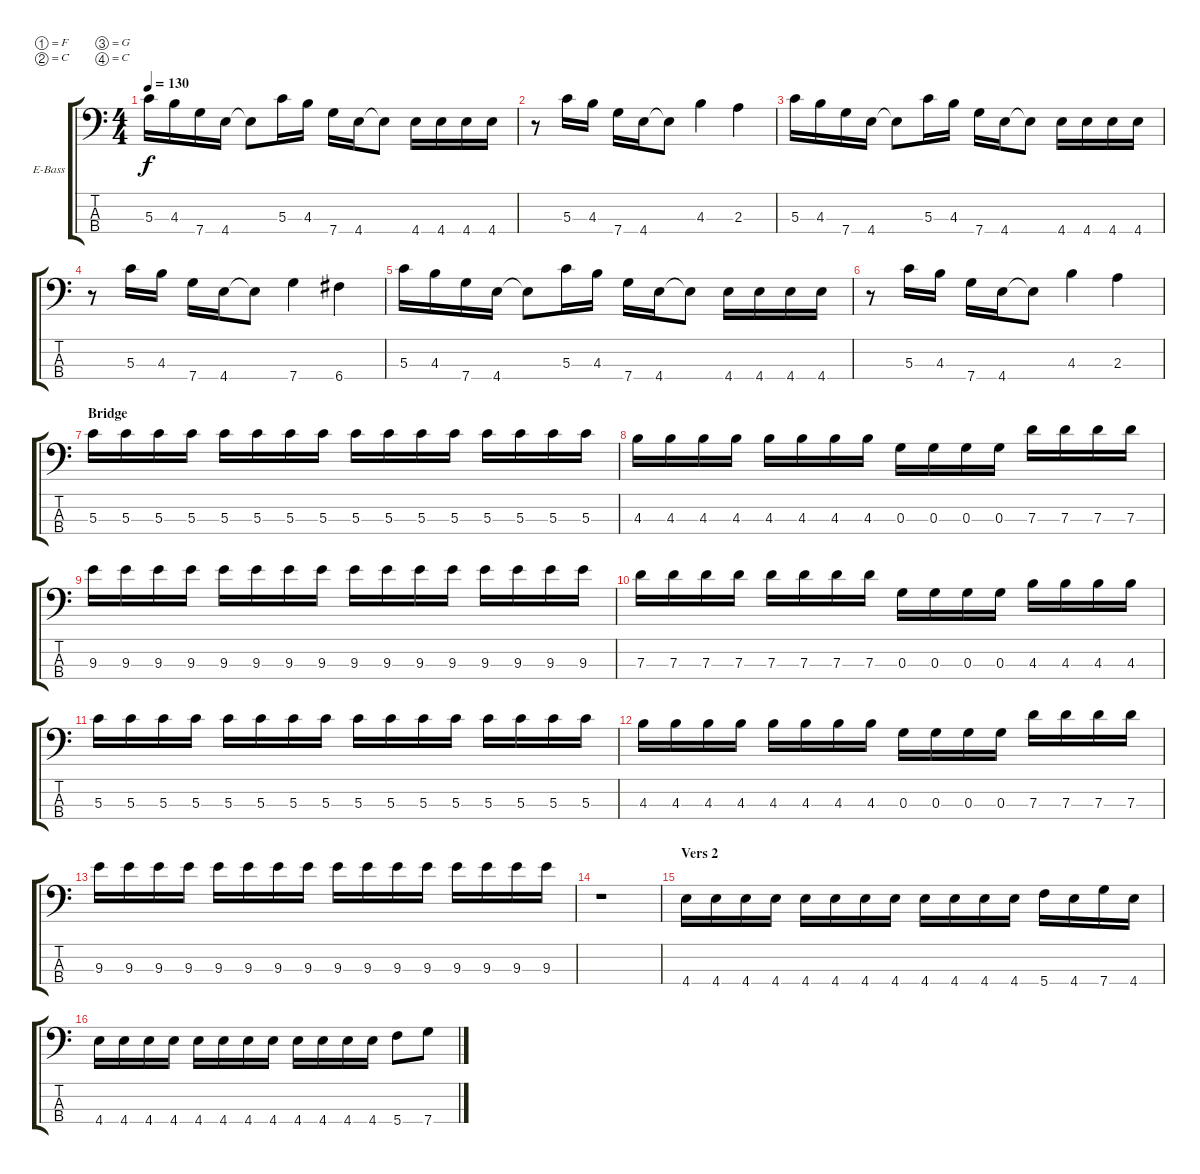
\bracketExtendMode groupsimilarinstruments
\firstSystemTrackNameOrientation horizontal
\otherSystemsTrackNameOrientation horizontal
\track ("Jason James " "E-Bass") {instrument electricbasspick}
\staff {score tabs}
\tuning (F3 C3 G2 C2)
\ts (4 4)
\tempo 130
\clef f4
\ks c
5.3.16{dy f} 4.3.16 7.4.16 4.4.16 4.4{t}.8 5.3.16 4.3.16 7.4.16 4.4.16 4.4{t}.8 4.4.16 4.4.16 4.4.16 4.4.16 |
r.8 5.3.16 4.3.16 7.4.16 4.4.16 4.4{t}.8 4.3.4 2.3.4 |
5.3.16 4.3.16 7.4.16 4.4.16 4.4{t}.8 5.3.16 4.3.16 7.4.16 4.4.16 4.4{t}.8 4.4.16 4.4.16 4.4.16 4.4.16 |
r.8 5.3.16 4.3.16 7.4.16 4.4.16 4.4{t}.8 7.4.4 6.4.4 |
5.3.16 4.3.16 7.4.16 4.4.16 4.4{t}.8 5.3.16 4.3.16 7.4.16 4.4.16 4.4{t}.8 4.4.16 4.4.16 4.4.16 4.4.16 |
r.8 5.3.16 4.3.16 7.4.16 4.4.16 4.4{t}.8 4.3.4 2.3.4 |
\section ("" "Bridge")
5.3.16 5.3.16 5.3.16 5.3.16 5.3.16 5.3.16 5.3.16 5.3.16 5.3.16 5.3.16 5.3.16 5.3.16 5.3.16 5.3.16 5.3.16 5.3.16 |
4.3.16 4.3.16 4.3.16 4.3.16 4.3.16 4.3.16 4.3.16 4.3.16 0.3.16 0.3.16 0.3.16 0.3.16 7.3.16 7.3.16 7.3.16 7.3.16 |
9.3.16 9.3.16 9.3.16 9.3.16 9.3.16 9.3.16 9.3.16 9.3.16 9.3.16 9.3.16 9.3.16 9.3.16 9.3.16 9.3.16 9.3.16 9.3.16 |
7.3.16 7.3.16 7.3.16 7.3.16 7.3.16 7.3.16 7.3.16 7.3.16 0.3.16 0.3.16 0.3.16 0.3.16 4.3.16 4.3.16 4.3.16 4.3.16 |
5.3.16 5.3.16 5.3.16 5.3.16 5.3.16 5.3.16 5.3.16 5.3.16 5.3.16 5.3.16 5.3.16 5.3.16 5.3.16 5.3.16 5.3.16 5.3.16 |
4.3.16 4.3.16 4.3.16 4.3.16 4.3.16 4.3.16 4.3.16 4.3.16 0.3.16 0.3.16 0.3.16 0.3.16 7.3.16 7.3.16 7.3.16 7.3.16 |
9.3.16 9.3.16 9.3.16 9.3.16 9.3.16 9.3.16 9.3.16 9.3.16 9.3.16 9.3.16 9.3.16 9.3.16 9.3.16 9.3.16 9.3.16 9.3.16 |
r.1 |
\section ("" "Vers 2")
4.4.16 4.4.16 4.4.16 4.4.16 4.4.16 4.4.16 4.4.16 4.4.16 4.4.16 4.4.16 4.4.16 4.4.16 5.4.16 4.4.16 7.4.16 4.4.16 |
4.4.16 4.4.16 4.4.16 4.4.16 4.4.16 4.4.16 4.4.16 4.4.16 4.4.16 4.4.16 4.4.16 4.4.16 5.4.8 7.4.8
